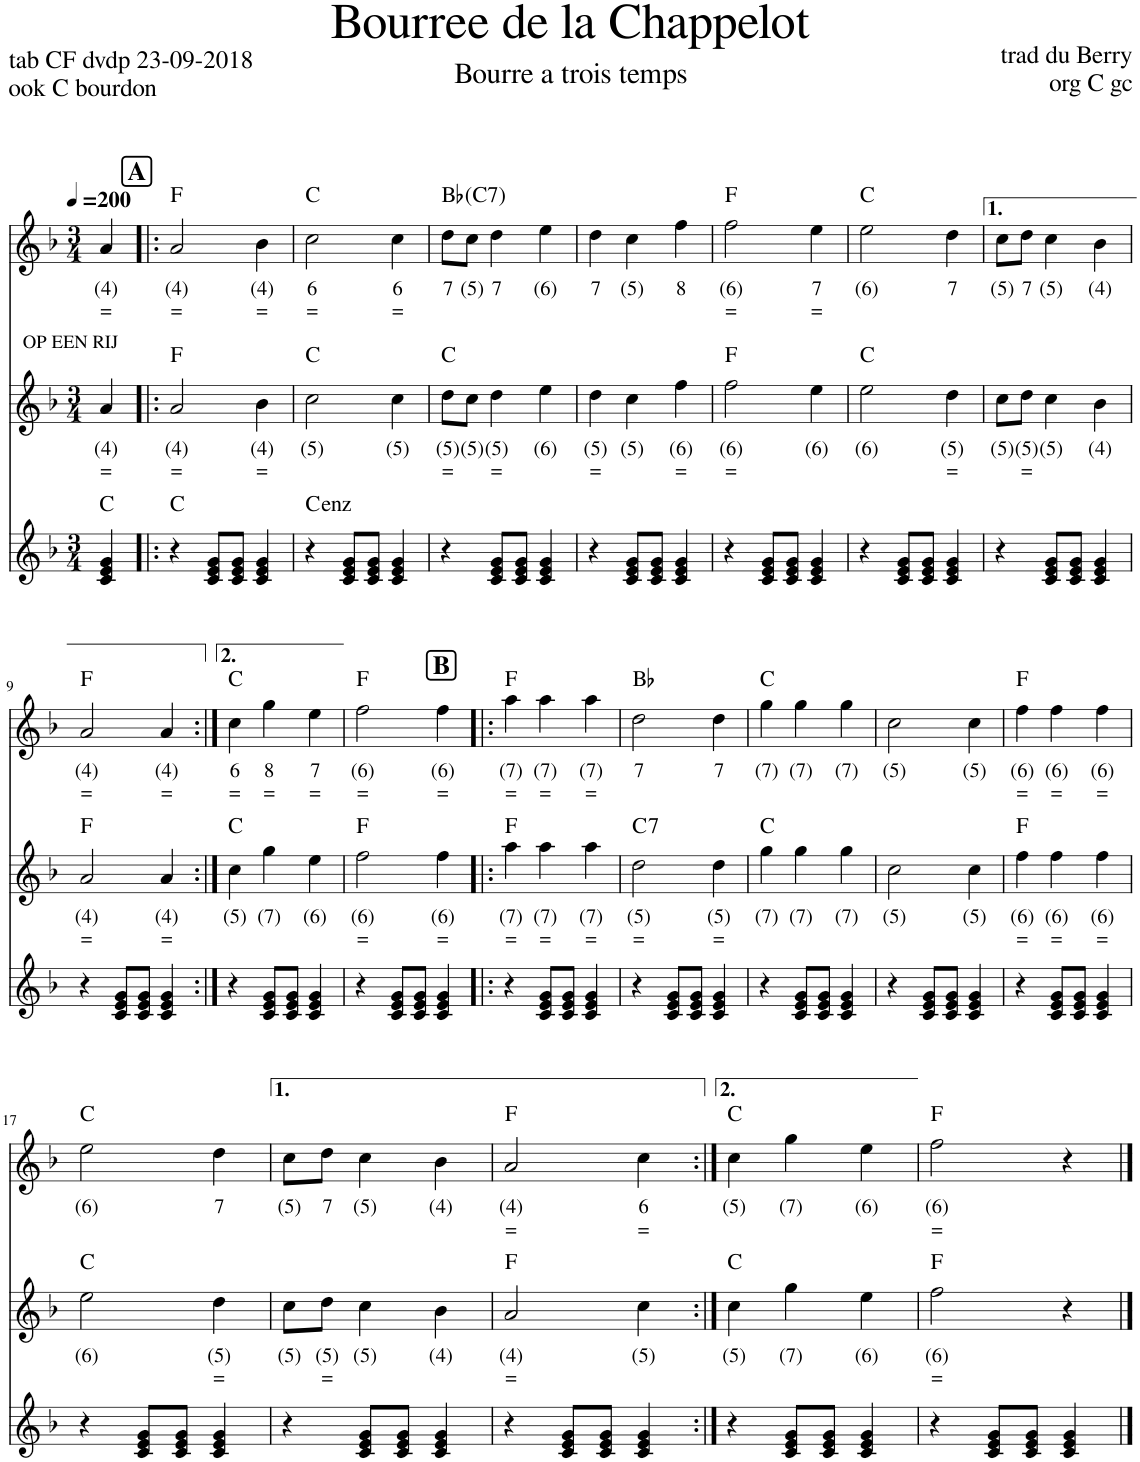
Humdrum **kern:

**kern	**kern	**text	**text	**kern	**text	**text	**harte
*part3	*part2	*part2	*part2	*part1	*part1	*part1	*part1
*staff3	*staff2	*staff2	*staff2	*staff1	*staff1	*staff1	*
*I"Stem	*I"Stem	*	*	*I"Stem	*	*	*
*clefG2	*clefG2	*	*	*clefG2	*	*	*
*k[b-]	*k[b-]	*	*	*k[b-]	*	*	*
*M3/4	*M3/4	*	*	*M3/4	*	*	*
*MM200	*MM200	*	*	*MM200	*	*	*
=1	=1	=1	=1	=1	=1	=1	=1
!	!LO:TX:a:t=OP EEN RIJ	!	!	!	!	!	!
!	!	!LO:LY:b	!LO:LY:b	!	!LO:LY:b	!LO:LY:b	!
4c/ 4e/ 4g/	4a/	(4)	=	4a/	(4)	=	.
!!LO:REH:place=s1:a:B:cj:fs=14:t=A
=2!|:	=2!|:	=2!|:	=2!|:	=2!|:	=2!|:	=2!|:	=2!|:
!	!	!LO:LY:b	!LO:LY:b	!	!LO:LY:b	!LO:LY:b	!
4r	2a/	(4)	=	2a/	(4)	=	F:maj
8c/ 8e/ 8g/L	.	.	.	.	.	.	.
8c/ 8e/ 8g/J	.	.	.	.	.	.	.
!	!	!LO:LY:b	!LO:LY:b	!	!LO:LY:b	!LO:LY:b	!
4c/ 4e/ 4g/	4b-\	(4)	=	4b-\	(4)	=	.
=3	=3	=3	=3	=3	=3	=3	=3
!	!	!LO:LY:b	!	!	!LO:LY:b	!LO:LY:b	!
4r	2cc\	(5)	.	2cc\	6	=	C:maj
8c/ 8e/ 8g/L	.	.	.	.	.	.	.
8c/ 8e/ 8g/J	.	.	.	.	.	.	.
!	!	!LO:LY:b	!	!	!LO:LY:b	!LO:LY:b	!
4c/ 4e/ 4g/	4cc\	(5)	.	4cc\	6	=	.
=4	=4	=4	=4	=4	=4	=4	=4
!	!	!LO:LY:b	!LO:LY:b	!	!LO:LY:b	!	!
4r	8dd\L	(5)	=	8dd\L	7	.	Bb:maj
!	!	!LO:LY:b	!	!	!LO:LY:b	!	!
.	8cc\J	(5)	.	8cc\J	(5)	.	.
!	!	!LO:LY:b	!LO:LY:b	!	!LO:LY:b	!	!
8c/ 8e/ 8g/L	4dd\	(5)	=	4dd\	7	.	.
8c/ 8e/ 8g/J	.	.	.	.	.	.	.
!	!	!LO:LY:b	!	!	!LO:LY:b	!	!
4c/ 4e/ 4g/	4ee\	(6)	.	4ee\	(6)	.	.
=5	=5	=5	=5	=5	=5	=5	=5
!	!	!LO:LY:b	!LO:LY:b	!	!LO:LY:b	!	!
4r	4dd\	(5)	=	4dd\	7	.	.
!	!	!LO:LY:b	!	!	!LO:LY:b	!	!
8c/ 8e/ 8g/L	4cc\	(5)	.	4cc\	(5)	.	.
8c/ 8e/ 8g/J	.	.	.	.	.	.	.
!	!	!LO:LY:b	!LO:LY:b	!	!LO:LY:b	!	!
4c/ 4e/ 4g/	4ff\	(6)	=	4ff\	8	.	.
=6	=6	=6	=6	=6	=6	=6	=6
!	!	!LO:LY:b	!LO:LY:b	!	!LO:LY:b	!LO:LY:b	!
4r	2ff\	(6)	=	2ff\	(6)	=	F:maj
8c/ 8e/ 8g/L	.	.	.	.	.	.	.
8c/ 8e/ 8g/J	.	.	.	.	.	.	.
!	!	!LO:LY:b	!	!	!LO:LY:b	!LO:LY:b	!
4c/ 4e/ 4g/	4ee\	(6)	.	4ee\	7	=	.
=7	=7	=7	=7	=7	=7	=7	=7
!	!	!LO:LY:b	!	!	!LO:LY:b	!	!
4r	2ee\	(6)	.	2ee\	(6)	.	C:maj
8c/ 8e/ 8g/L	.	.	.	.	.	.	.
8c/ 8e/ 8g/J	.	.	.	.	.	.	.
!	!	!LO:LY:b	!LO:LY:b	!	!LO:LY:b	!	!
4c/ 4e/ 4g/	4dd\	(5)	=	4dd\	7	.	.
=8	=8	=8	=8	=8	=8	=8	=8
!	!	!LO:LY:b	!	!	!LO:LY:b	!	!
4r	8cc\L	(5)	.	8cc\L	(5)	.	.
!	!	!LO:LY:b	!LO:LY:b	!	!LO:LY:b	!	!
.	8dd\J	(5)	=	8dd\J	7	.	.
!	!	!LO:LY:b	!	!	!LO:LY:b	!	!
8c/ 8e/ 8g/L	4cc\	(5)	.	4cc\	(5)	.	.
8c/ 8e/ 8g/J	.	.	.	.	.	.	.
!	!	!LO:LY:b	!	!	!LO:LY:b	!	!
4c/ 4e/ 4g/	4b-\	(4)	.	4b-\	(4)	.	.
!!LO:LB:g=z
=9	=9	=9	=9	=9	=9	=9	=9
!	!	!LO:LY:b	!LO:LY:b	!	!LO:LY:b	!LO:LY:b	!
4r	2a/	(4)	=	2a/	(4)	=	F:maj
8c/ 8e/ 8g/L	.	.	.	.	.	.	.
8c/ 8e/ 8g/J	.	.	.	.	.	.	.
!	!	!LO:LY:b	!LO:LY:b	!	!LO:LY:b	!LO:LY:b	!
4c/ 4e/ 4g/	4a/	(4)	=	4a/	(4)	=	.
=10:|!	=10:|!	=10:|!	=10:|!	=10:|!	=10:|!	=10:|!	=10:|!
!	!	!LO:LY:b	!	!	!LO:LY:b	!LO:LY:b	!
4r	4cc\	(5)	.	4cc\	6	=	C:maj
!	!	!LO:LY:b	!	!	!LO:LY:b	!LO:LY:b	!
8c/ 8e/ 8g/L	4gg\	(7)	.	4gg\	8	=	.
8c/ 8e/ 8g/J	.	.	.	.	.	.	.
!	!	!LO:LY:b	!	!	!LO:LY:b	!LO:LY:b	!
4c/ 4e/ 4g/	4ee\	(6)	.	4ee\	7	=	.
=11	=11	=11	=11	=11	=11	=11	=11
!	!	!LO:LY:b	!LO:LY:b	!	!LO:LY:b	!LO:LY:b	!
4r	2ff\	(6)	=	2ff\	(6)	=	F:maj
8c/ 8e/ 8g/L	.	.	.	.	.	.	.
8c/ 8e/ 8g/J	.	.	.	.	.	.	.
!	!	!LO:LY:b	!LO:LY:b	!	!LO:LY:b	!LO:LY:b	!
4c/ 4e/ 4g/	4ff\	(6)	=	4ff\	(6)	=	.
!!LO:REH:place=s1:a:B:cj:fs=14:t=B
=12!|:	=12!|:	=12!|:	=12!|:	=12!|:	=12!|:	=12!|:	=12!|:
!	!	!LO:LY:b	!LO:LY:b	!	!LO:LY:b	!LO:LY:b	!
4r	4aa\	(7)	=	4aa\	(7)	=	F:maj
!	!	!LO:LY:b	!LO:LY:b	!	!LO:LY:b	!LO:LY:b	!
8c/ 8e/ 8g/L	4aa\	(7)	=	4aa\	(7)	=	.
8c/ 8e/ 8g/J	.	.	.	.	.	.	.
!	!	!LO:LY:b	!LO:LY:b	!	!LO:LY:b	!LO:LY:b	!
4c/ 4e/ 4g/	4aa\	(7)	=	4aa\	(7)	=	.
=13	=13	=13	=13	=13	=13	=13	=13
!	!	!LO:LY:b	!LO:LY:b	!	!LO:LY:b	!	!
4r	2dd\	(5)	=	2dd\	7	.	Bb:maj
8c/ 8e/ 8g/L	.	.	.	.	.	.	.
8c/ 8e/ 8g/J	.	.	.	.	.	.	.
!	!	!LO:LY:b	!LO:LY:b	!	!LO:LY:b	!	!
4c/ 4e/ 4g/	4dd\	(5)	=	4dd\	7	.	.
=14	=14	=14	=14	=14	=14	=14	=14
!	!	!LO:LY:b	!	!	!LO:LY:b	!	!
4r	4gg\	(7)	.	4gg\	(7)	.	C:maj
!	!	!LO:LY:b	!	!	!LO:LY:b	!	!
8c/ 8e/ 8g/L	4gg\	(7)	.	4gg\	(7)	.	.
8c/ 8e/ 8g/J	.	.	.	.	.	.	.
!	!	!LO:LY:b	!	!	!LO:LY:b	!	!
4c/ 4e/ 4g/	4gg\	(7)	.	4gg\	(7)	.	.
=15	=15	=15	=15	=15	=15	=15	=15
!	!	!LO:LY:b	!	!	!LO:LY:b	!	!
4r	2cc\	(5)	.	2cc\	(5)	.	.
8c/ 8e/ 8g/L	.	.	.	.	.	.	.
8c/ 8e/ 8g/J	.	.	.	.	.	.	.
!	!	!LO:LY:b	!	!	!LO:LY:b	!	!
4c/ 4e/ 4g/	4cc\	(5)	.	4cc\	(5)	.	.
=16	=16	=16	=16	=16	=16	=16	=16
!	!	!LO:LY:b	!LO:LY:b	!	!LO:LY:b	!LO:LY:b	!
4r	4ff\	(6)	=	4ff\	(6)	=	F:maj
!	!	!LO:LY:b	!LO:LY:b	!	!LO:LY:b	!LO:LY:b	!
8c/ 8e/ 8g/L	4ff\	(6)	=	4ff\	(6)	=	.
8c/ 8e/ 8g/J	.	.	.	.	.	.	.
!	!	!LO:LY:b	!LO:LY:b	!	!LO:LY:b	!LO:LY:b	!
4c/ 4e/ 4g/	4ff\	(6)	=	4ff\	(6)	=	.
!!LO:LB:g=z
=17	=17	=17	=17	=17	=17	=17	=17
!	!	!LO:LY:b	!	!	!LO:LY:b	!	!
4r	2ee\	(6)	.	2ee\	(6)	.	C:maj
8c/ 8e/ 8g/L	.	.	.	.	.	.	.
8c/ 8e/ 8g/J	.	.	.	.	.	.	.
!	!	!LO:LY:b	!LO:LY:b	!	!LO:LY:b	!	!
4c/ 4e/ 4g/	4dd\	(5)	=	4dd\	7	.	.
=18	=18	=18	=18	=18	=18	=18	=18
!	!	!LO:LY:b	!	!	!LO:LY:b	!	!
4r	8cc\L	(5)	.	8cc\L	(5)	.	.
!	!	!LO:LY:b	!LO:LY:b	!	!LO:LY:b	!	!
.	8dd\J	(5)	=	8dd\J	7	.	.
!	!	!LO:LY:b	!	!	!LO:LY:b	!	!
8c/ 8e/ 8g/L	4cc\	(5)	.	4cc\	(5)	.	.
8c/ 8e/ 8g/J	.	.	.	.	.	.	.
!	!	!LO:LY:b	!	!	!LO:LY:b	!	!
4c/ 4e/ 4g/	4b-\	(4)	.	4b-\	(4)	.	.
=19	=19	=19	=19	=19	=19	=19	=19
!	!	!LO:LY:b	!LO:LY:b	!	!LO:LY:b	!LO:LY:b	!
4r	2a/	(4)	=	2a/	(4)	=	F:maj
8c/ 8e/ 8g/L	.	.	.	.	.	.	.
8c/ 8e/ 8g/J	.	.	.	.	.	.	.
!	!	!LO:LY:b	!	!	!LO:LY:b	!LO:LY:b	!
4c/ 4e/ 4g/	4cc\	(5)	.	4cc\	6	=	.
=20:|!	=20:|!	=20:|!	=20:|!	=20:|!	=20:|!	=20:|!	=20:|!
!	!	!LO:LY:b	!	!	!LO:LY:b	!	!
4r	4cc\	(5)	.	4cc\	(5)	.	C:maj
!	!	!LO:LY:b	!	!	!LO:LY:b	!	!
8c/ 8e/ 8g/L	4gg\	(7)	.	4gg\	(7)	.	.
8c/ 8e/ 8g/J	.	.	.	.	.	.	.
!	!	!LO:LY:b	!	!	!LO:LY:b	!	!
4c/ 4e/ 4g/	4ee\	(6)	.	4ee\	(6)	.	.
=21	=21	=21	=21	=21	=21	=21	=21
!	!	!LO:LY:b	!LO:LY:b	!	!LO:LY:b	!LO:LY:b	!
4r	2ff\	(6)	=	2ff\	(6)	=	F:maj
8c/ 8e/ 8g/L	.	.	.	.	.	.	.
8c/ 8e/ 8g/J	.	.	.	.	.	.	.
4c/ 4e/ 4g/	4r	.	.	4r	.	.	.
==	==	==	==	==	==	==	==
*-	*-	*-	*-	*-	*-	*-	*-
